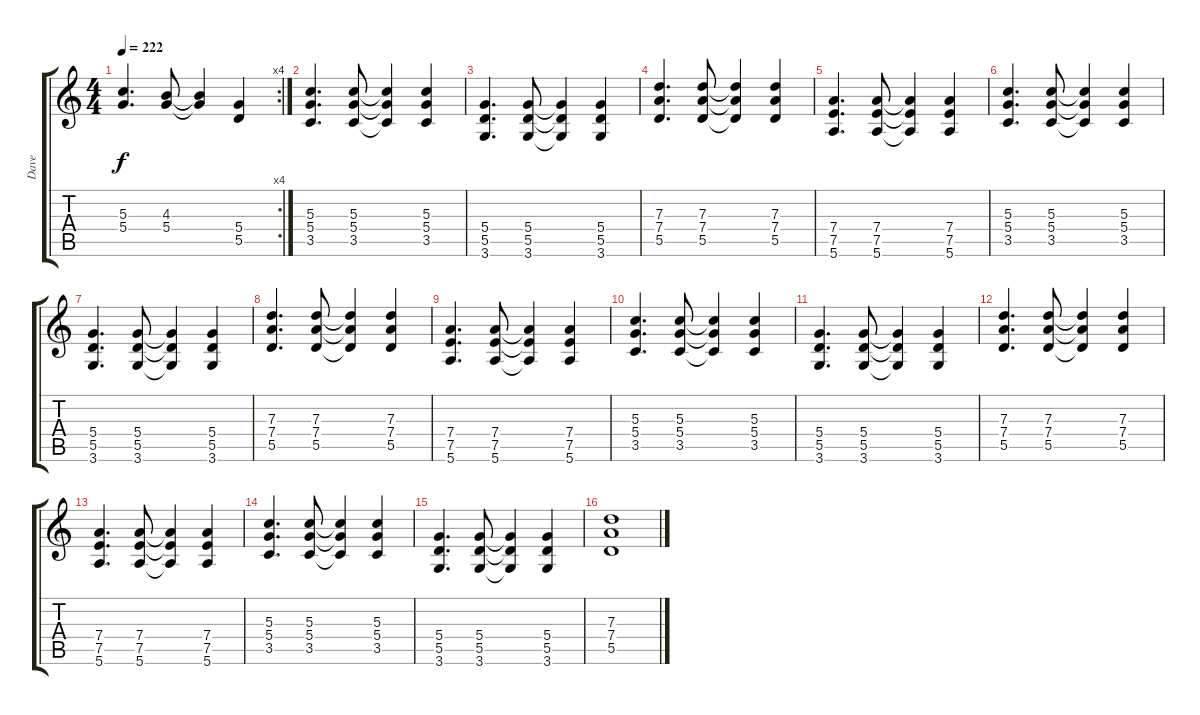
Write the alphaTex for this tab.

\track ("Dave" "Dave") {instrument distortionguitar}
\staff {score tabs}
\tuning (E4 B3 G3 D3 A2 E2) {hide}
\rc 4
\ts (4 4)
\tempo 222
\clef g2
\ks c
(5.3 5.4).4{d dy f} (4.3 5.4).8 (4.3{t} 5.4{t}).4 (5.4 5.5).4 |
(5.3 5.4 3.5).4{d} (5.3 5.4 3.5).8 (5.3{t} 5.4{t} 3.5{t}).4 (5.3 5.4 3.5).4 |
(5.4 5.5 3.6).4{d} (5.4 5.5 3.6).8 (5.4{t} 5.5{t} 3.6{t}).4 (5.4 5.5 3.6).4 |
(7.3 7.4 5.5).4{d} (7.3 7.4 5.5).8 (7.3{t} 7.4{t} 5.5{t}).4 (7.3 7.4 5.5).4 |
(7.4 7.5 5.6).4{d} (7.4 7.5 5.6).8 (7.4{t} 7.5{t} 5.6{t}).4 (7.4 7.5 5.6).4 |
(5.3 5.4 3.5).4{d} (5.3 5.4 3.5).8 (5.3{t} 5.4{t} 3.5{t}).4 (5.3 5.4 3.5).4 |
(5.4 5.5 3.6).4{d} (5.4 5.5 3.6).8 (5.4{t} 5.5{t} 3.6{t}).4 (5.4 5.5 3.6).4 |
(7.3 7.4 5.5).4{d} (7.3 7.4 5.5).8 (7.3{t} 7.4{t} 5.5{t}).4 (7.3 7.4 5.5).4 |
(7.4 7.5 5.6).4{d} (7.4 7.5 5.6).8 (7.4{t} 7.5{t} 5.6{t}).4 (7.4 7.5 5.6).4 |
(5.3 5.4 3.5).4{d} (5.3 5.4 3.5).8 (5.3{t} 5.4{t} 3.5{t}).4 (5.3 5.4 3.5).4 |
(5.4 5.5 3.6).4{d} (5.4 5.5 3.6).8 (5.4{t} 5.5{t} 3.6{t}).4 (5.4 5.5 3.6).4 |
(7.3 7.4 5.5).4{d} (7.3 7.4 5.5).8 (7.3{t} 7.4{t} 5.5{t}).4 (7.3 7.4 5.5).4 |
(7.4 7.5 5.6).4{d} (7.4 7.5 5.6).8 (7.4{t} 7.5{t} 5.6{t}).4 (7.4 7.5 5.6).4 |
(5.3 5.4 3.5).4{d} (5.3 5.4 3.5).8 (5.3{t} 5.4{t} 3.5{t}).4 (5.3 5.4 3.5).4 |
(5.4 5.5 3.6).4{d} (5.4 5.5 3.6).8 (5.4{t} 5.5{t} 3.6{t}).4 (5.4 5.5 3.6).4 |
(7.3 7.4 5.5).1
